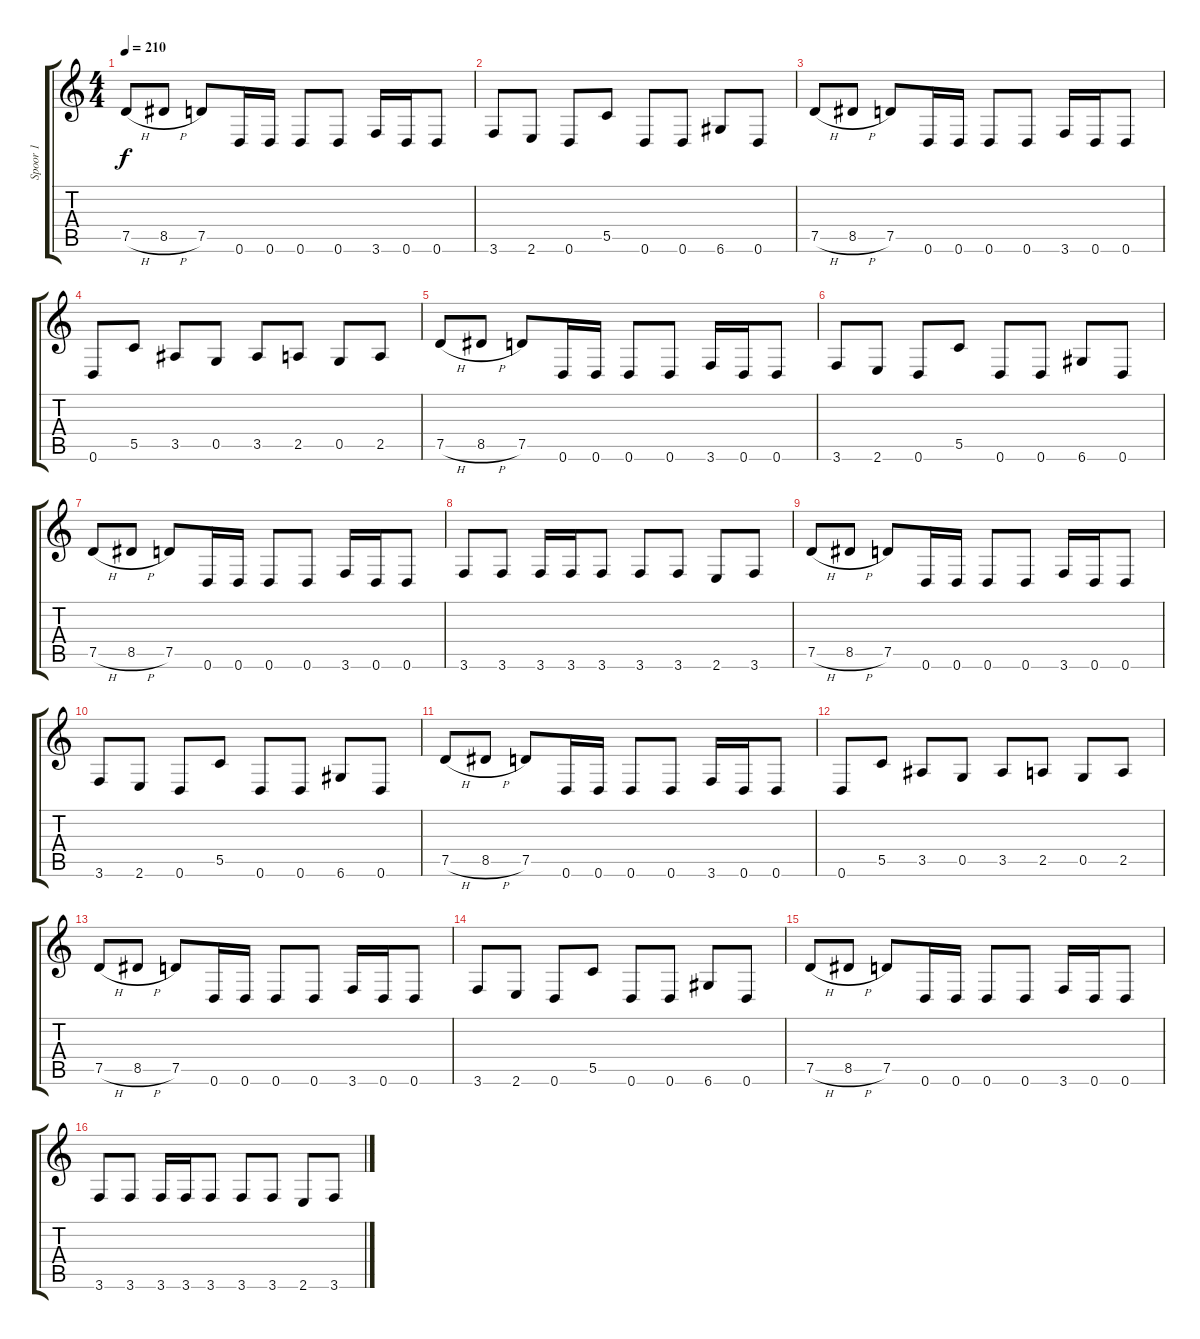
\track ("Spoor 1" "Spoor 1") {instrument distortionguitar}
\staff {score tabs}
\tuning (D4 A3 F3 C3 G2 D2) {hide}
\ts (4 4)
\tempo 210
\clef g2
\ks c
7.5{h}.8{dy f} 8.5{h}.8 7.5.8 0.6.16 0.6.16 0.6.8 0.6.8 3.6.16 0.6.16 0.6.8 |
3.6.8 2.6.8 0.6.8 5.5.8 0.6.8 0.6.8 6.6.8 0.6.8 |
7.5{h}.8 8.5{h}.8 7.5.8 0.6.16 0.6.16 0.6.8 0.6.8 3.6.16 0.6.16 0.6.8 |
0.6.8 5.5.8 3.5.8 0.5.8 3.5.8 2.5.8 0.5.8 2.5.8 |
7.5{h}.8 8.5{h}.8 7.5.8 0.6.16 0.6.16 0.6.8 0.6.8 3.6.16 0.6.16 0.6.8 |
3.6.8 2.6.8 0.6.8 5.5.8 0.6.8 0.6.8 6.6.8 0.6.8 |
7.5{h}.8 8.5{h}.8 7.5.8 0.6.16 0.6.16 0.6.8 0.6.8 3.6.16 0.6.16 0.6.8 |
3.6.8 3.6.8 3.6.16 3.6.16 3.6.8 3.6.8 3.6.8 2.6.8 3.6.8 |
7.5{h}.8 8.5{h}.8 7.5.8 0.6.16 0.6.16 0.6.8 0.6.8 3.6.16 0.6.16 0.6.8 |
3.6.8 2.6.8 0.6.8 5.5.8 0.6.8 0.6.8 6.6.8 0.6.8 |
7.5{h}.8 8.5{h}.8 7.5.8 0.6.16 0.6.16 0.6.8 0.6.8 3.6.16 0.6.16 0.6.8 |
0.6.8 5.5.8 3.5.8 0.5.8 3.5.8 2.5.8 0.5.8 2.5.8 |
7.5{h}.8 8.5{h}.8 7.5.8 0.6.16 0.6.16 0.6.8 0.6.8 3.6.16 0.6.16 0.6.8 |
3.6.8 2.6.8 0.6.8 5.5.8 0.6.8 0.6.8 6.6.8 0.6.8 |
7.5{h}.8 8.5{h}.8 7.5.8 0.6.16 0.6.16 0.6.8 0.6.8 3.6.16 0.6.16 0.6.8 |
3.6.8 3.6.8 3.6.16 3.6.16 3.6.8 3.6.8 3.6.8 2.6.8 3.6.8
